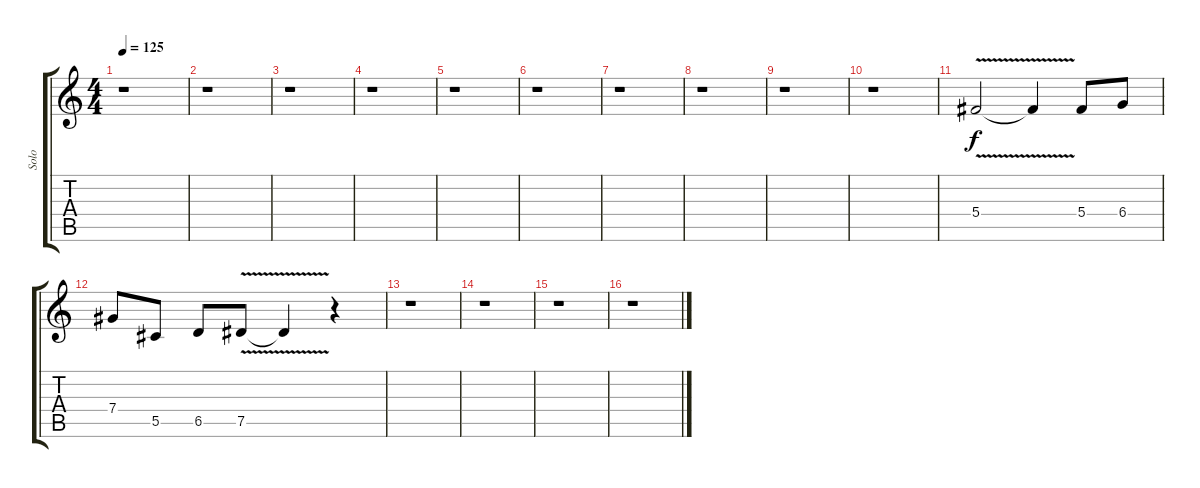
\track ("Solo" "Solo") {instrument distortionguitar}
\staff {score tabs}
\tuning (Eb4 Bb3 Gb3 Db3 Ab2 Eb2) {hide}
\ts (4 4)
\tempo 125
\clef g2
\ks c
r.1{dy f} |
r.1 |
r.1 |
r.1 |
r.1 |
r.1 |
r.1 |
r.1 |
r.1 |
r.1 |
5.4{v}.2 5.4{t}.4 5.4.8 6.4.8 |
7.4.8 5.5.8 6.5.8 7.5{v}.8 7.5{t}.4 r.4 |
r.1 |
r.1 |
r.1 |
r.1
